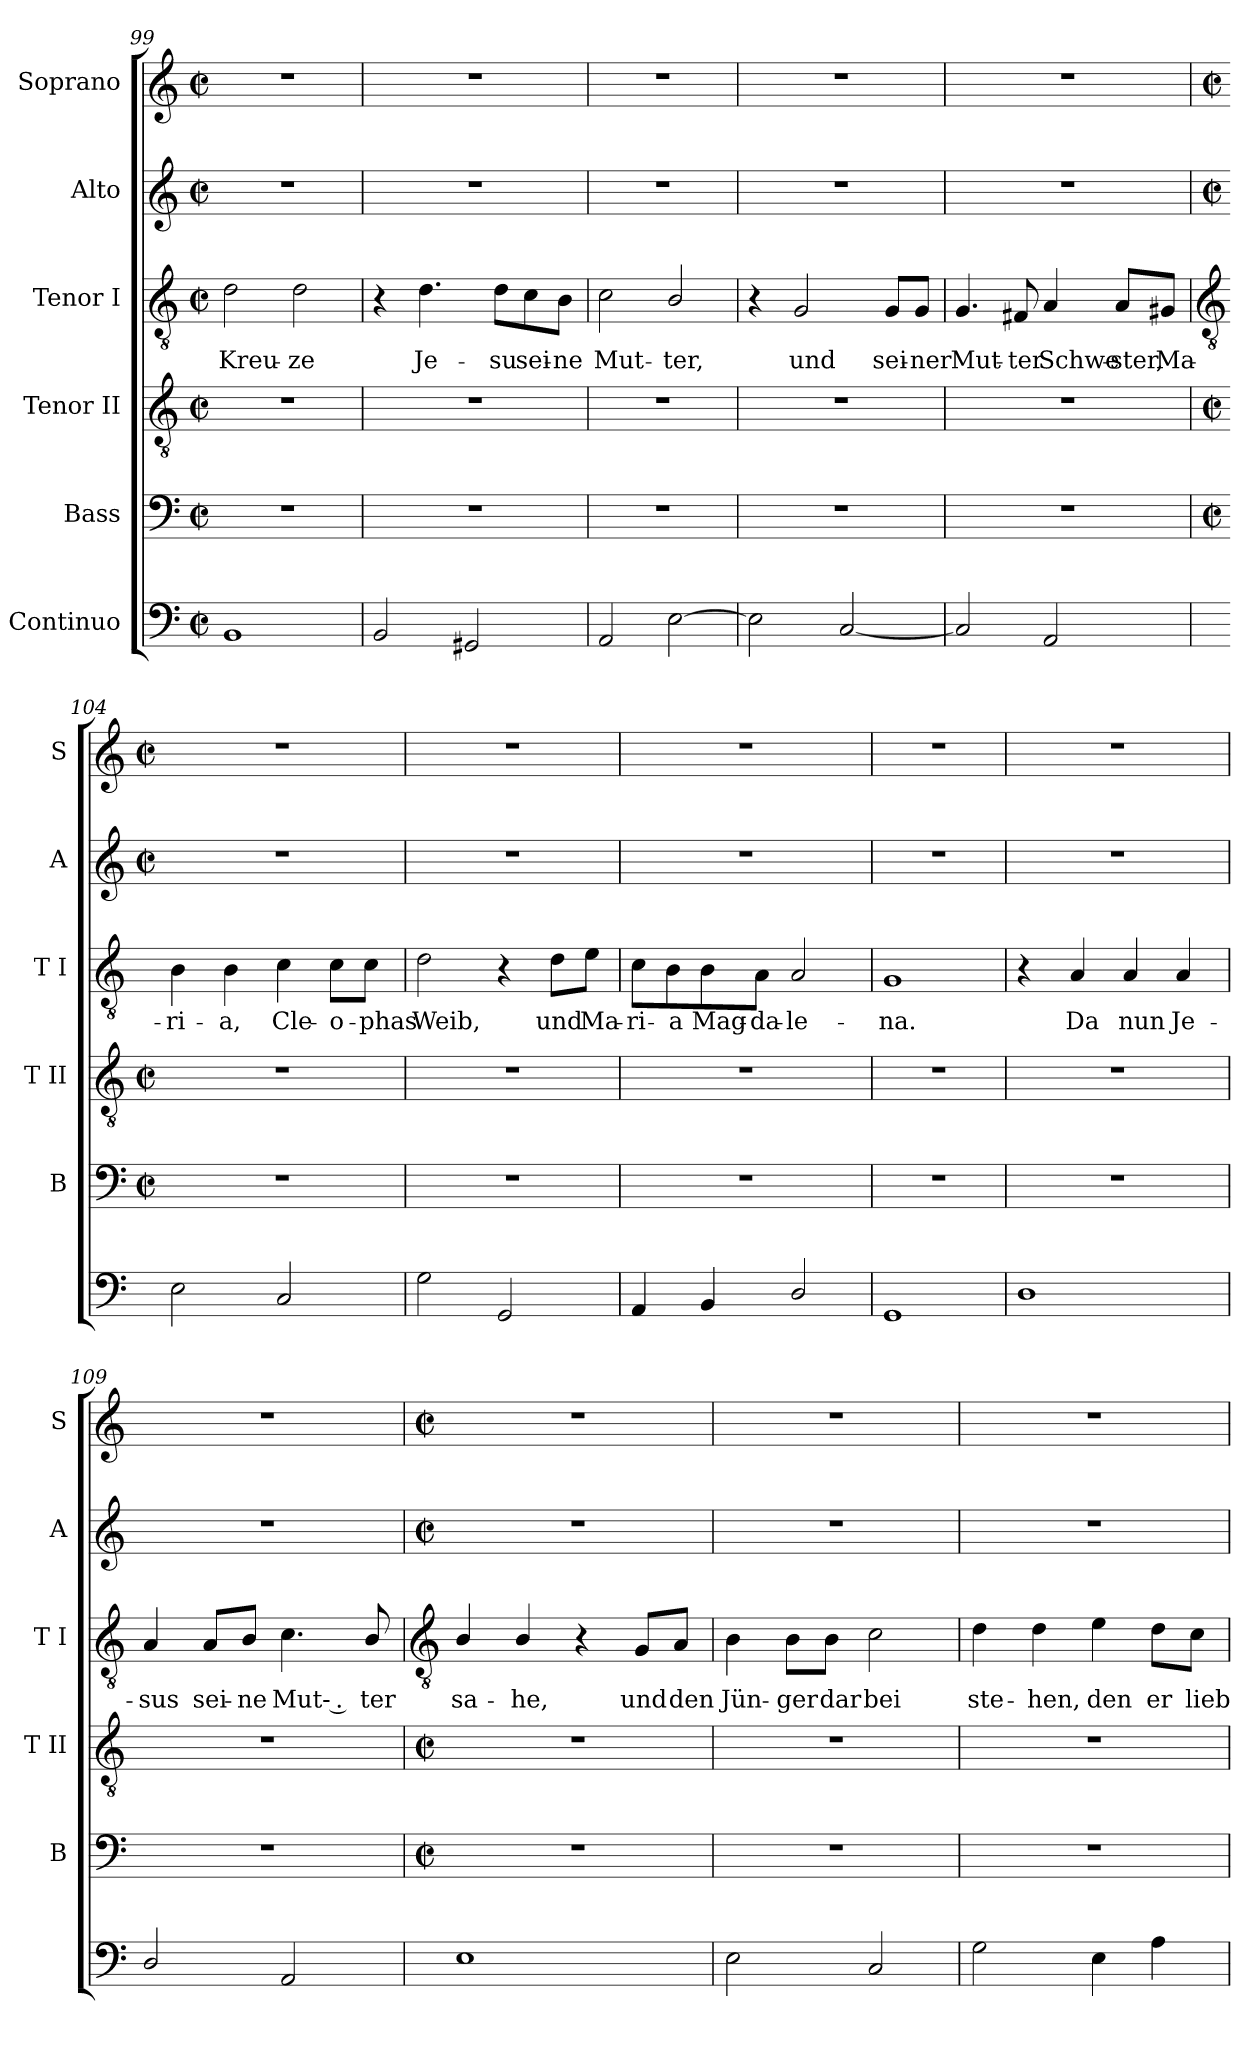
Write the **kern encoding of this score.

**kern	**kern	**kern	**kern	**text	**kern	**kern
*part6	*part5	*part4	*part3	*part3	*part2	*part1
*staff6	*staff5	*staff4	*staff3	*staff3	*staff2	*staff1
*I"Continuo	*I"Bass	*I"Tenor II	*I"Tenor I	*	*I"Alto	*I"Soprano
*	*I'B	*I'T II	*I'T I	*	*I'A	*I'S
*clefF4	*clefF4	*clefGv2	*clefGv2	*	*clefG2	*clefG2
*k[]	*k[]	*k[]	*k[]	*	*k[]	*k[]
*C:	*C:	*C:	*C:	*	*C:	*C:
*M2/2	*M2/2	*M2/2	*M2/2	*	*M2/2	*M2/2
*met(c|)	*met(c|)	*met(c|)	*met(c|)	*	*met(c|)	*met(c|)
=99	=99	=99	=99	=99	=99	=99
!	!	!	!	!LO:LY:b	!	!
1BB	1r	1r	2d	Kreu-	1r	1r
!	!	!	!	!LO:LY:b	!	!
.	.	.	2d	-ze	.	.
=100	=100	=100	=100	=100	=100	=100
2BB	1r	1r	4r	.	1r	1r
!	!	!	!	!LO:LY:b	!	!
.	.	.	4.d	Je-	.	.
2GG#X	.	.	.	.	.	.
!	!	!	!	!LO:LY:b	!	!
.	.	.	8d\L	-su	.	.
!	!	!	!	!LO:LY:b	!	!
.	.	.	8c\	sei-	.	.
!	!	!	!	!LO:LY:b	!	!
.	.	.	8B\J	-ne	.	.
=101	=101	=101	=101	=101	=101	=101
!	!	!	!	!LO:LY:b	!	!
2AA	1r	1r	2c	Mut-	1r	1r
!	!	!	!	!LO:LY:b	!	!
[2E	.	.	2B/	-ter,	.	.
=102	=102	=102	=102	=102	=102	=102
2E]	1r	1r	4r	.	1r	1r
!	!	!	!	!LO:LY:b	!	!
.	.	.	2G	und	.	.
[2C	.	.	.	.	.	.
!	!	!	!	!LO:LY:b	!	!
.	.	.	8G/L	sei-	.	.
!	!	!	!	!LO:LY:b	!	!
.	.	.	8G/J	-ner	.	.
=103	=103	=103	=103	=103	=103	=103
!	!	!	!	!LO:LY:b	!	!
2C]	1r	1r	4.G	Mut-	1r	1r
!	!	!	!	!LO:LY:b	!	!
.	.	.	8F#X	-ter	.	.
!	!	!	!	!LO:LY:b	!	!
2AA	.	.	4A/	Schwe-	.	.
!	!	!	!	!LO:LY:b	!	!
.	.	.	8A/L	-ster,	.	.
!	!	!	!	!LO:LY:b	!	!
.	.	.	8G#X/J	Ma-	.	.
!!LO:LB:g=z
=104	=104	=104	=104	=104	=104	=104
*	*	*	*clefGv2	*	*	*
*	*M2/2	*M2/2	*	*	*M2/2	*M2/2
*	*met(c|)	*met(c|)	*	*	*met(c|)	*met(c|)
!	!	!	!	!LO:LY:b	!	!
2E	1r	1r	4B	-ri-	1r	1r
!	!	!	!	!LO:LY:b	!	!
.	.	.	4B	-a,	.	.
!	!	!	!	!LO:LY:b	!	!
2C	.	.	4c	Cle-	.	.
!	!	!	!	!LO:LY:b	!	!
.	.	.	8c\L	-o-	.	.
!	!	!	!	!LO:LY:b	!	!
.	.	.	8c\J	-phas	.	.
=105	=105	=105	=105	=105	=105	=105
!	!	!	!	!LO:LY:b	!	!
2G	1r	1r	2d	Weib,	1r	1r
2GG	.	.	4r	.	.	.
!	!	!	!	!LO:LY:b	!	!
.	.	.	8d\L	und	.	.
!	!	!	!	!LO:LY:b	!	!
.	.	.	8e\J	Ma-	.	.
=106	=106	=106	=106	=106	=106	=106
!	!	!	!	!LO:LY:b	!	!
4AA	1r	1r	8c\L	-ri-	1r	1r
!	!	!	!	!LO:LY:b	!	!
.	.	.	8B\	-a	.	.
!	!	!	!	!LO:LY:b	!	!
4BB	.	.	8B\	Mag-	.	.
!	!	!	!	!LO:LY:b	!	!
.	.	.	8A\J	-da-	.	.
!	!	!	!	!LO:LY:b	!	!
2D/	.	.	2A	-le-	.	.
=107	=107	=107	=107	=107	=107	=107
!	!	!	!	!LO:LY:b	!	!
1GG	1r	1r	1G	-na.	1r	1r
=108	=108	=108	=108	=108	=108	=108
1D	1r	1r	4r	.	1r	1r
!	!	!	!	!LO:LY:b	!	!
.	.	.	4A	Da	.	.
!	!	!	!	!LO:LY:b	!	!
.	.	.	4A	nun	.	.
!	!	!	!	!LO:LY:b	!	!
.	.	.	4A	Je-	.	.
=109	=109	=109	=109	=109	=109	=109
!	!	!	!	!LO:LY:b	!	!
2D/	1r	1r	4A	-sus	1r	1r
!	!	!	!	!LO:LY:b	!	!
.	.	.	8A/L	sei-	.	.
!	!	!	!	!LO:LY:b	!	!
.	.	.	8B/J	-ne	.	.
!	!	!	!	!LO:LY:b	!	!
2AA	.	.	4.c	Mut- .	.	.
!	!	!	!	!LO:LY:b	!	!
.	.	.	8B/	ter	.	.
!!LO:LB:g=z
=110	=110	=110	=110	=110	=110	=110
*	*	*	*clefGv2	*	*	*
*	*M2/2	*M2/2	*	*	*M2/2	*M2/2
*	*met(c|)	*met(c|)	*	*	*met(c|)	*met(c|)
!	!	!	!	!LO:LY:b	!	!
1E	1r	1r	4B/	sa-	1r	1r
!	!	!	!	!LO:LY:b	!	!
.	.	.	4B/	-he,	.	.
.	.	.	4r	.	.	.
!	!	!	!	!LO:LY:b	!	!
.	.	.	8G/L	und	.	.
!	!	!	!	!LO:LY:b	!	!
.	.	.	8A/J	den	.	.
=111	=111	=111	=111	=111	=111	=111
!	!	!	!	!LO:LY:b	!	!
2E	1r	1r	4B	Jün-	1r	1r
!	!	!	!	!LO:LY:b	!	!
.	.	.	8B\L	-ger	.	.
!	!	!	!	!LO:LY:b	!	!
.	.	.	8B\J	dar	.	.
!	!	!	!	!LO:LY:b	!	!
2C	.	.	2c	bei	.	.
=112	=112	=112	=112	=112	=112	=112
!	!	!	!	!LO:LY:b	!	!
2G	1r	1r	4d	ste-	1r	1r
!	!	!	!	!LO:LY:b	!	!
.	.	.	4d	-hen,	.	.
!	!	!	!	!LO:LY:b	!	!
4E	.	.	4e	den	.	.
!	!	!	!	!LO:LY:b	!	!
4A	.	.	8d\L	er	.	.
!	!	!	!	!LO:LY:b	!	!
.	.	.	8c\J	lieb	.	.
=	=	=	=	=	=	=
*-	*-	*-	*-	*-	*-	*-
